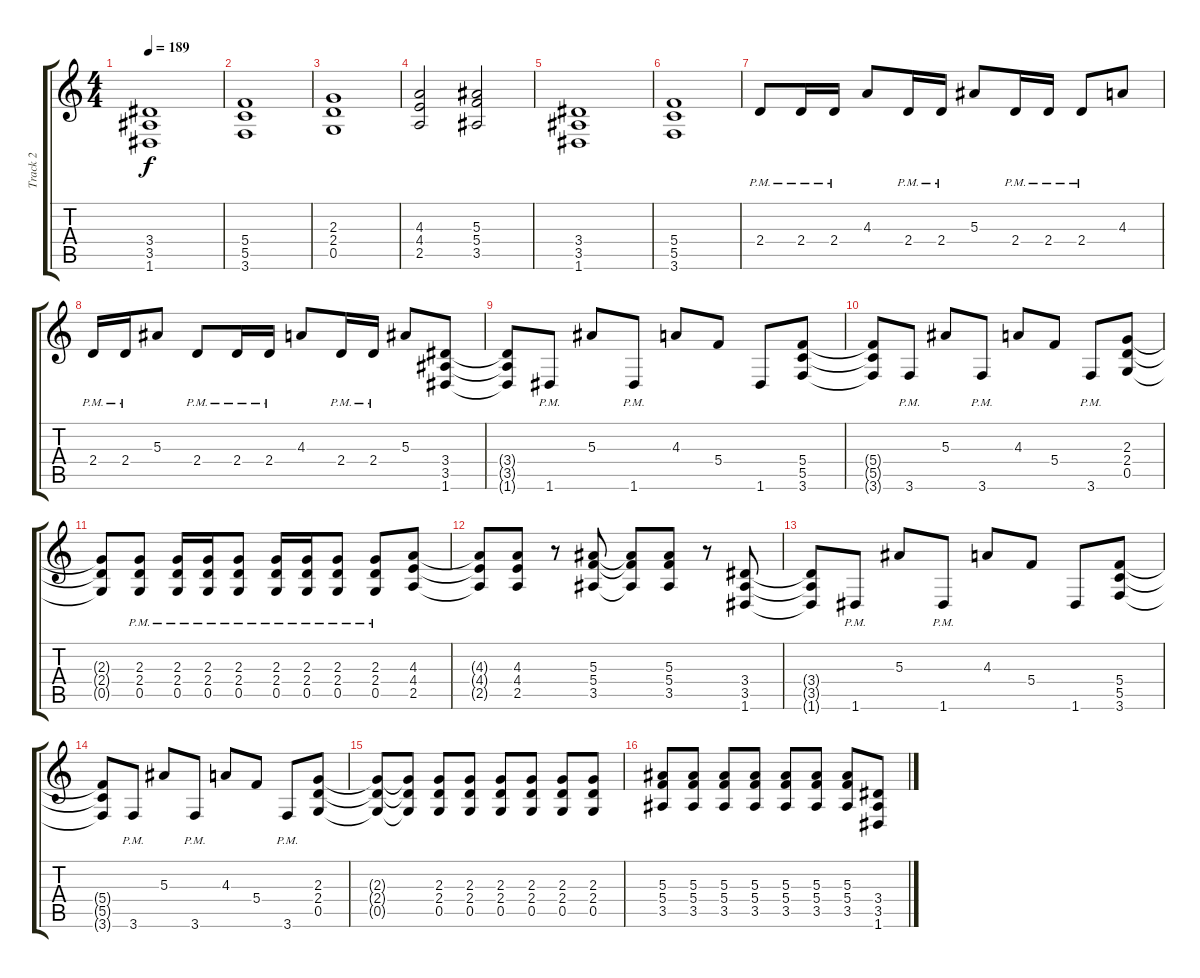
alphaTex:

\track ("Track 2" "Track 2") {instrument distortionguitar}
\staff {score tabs}
\tuning (D4 A3 F3 C3 G2 D2) {hide}
\ts (4 4)
\tempo 189
\clef g2
\ks c
(3.4 3.5 1.6).1{dy f} |
(5.4 5.5 3.6).1 |
(2.3 2.4 0.5).1 |
(4.3 4.4 2.5).2 (5.3 5.4 3.5).2 |
(3.4 3.5 1.6).1 |
(5.4 5.5 3.6).1 |
2.4{pm}.8 2.4{pm}.16 2.4{pm}.16 4.3.8 2.4{pm}.16 2.4{pm}.16 5.3.8 2.4{pm}.16 2.4{pm}.16 2.4{pm}.8 4.3.8 |
2.4{pm}.16 2.4{pm}.16 5.3.8 2.4{pm}.8 2.4{pm}.16 2.4{pm}.16 4.3.8 2.4{pm}.16 2.4{pm}.16 5.3.8 (3.4 3.5 1.6).8 |
(3.4{t} 3.5{t} 1.6{t}).8 1.6{pm}.8 5.3.8 1.6{pm}.8 4.3.8 5.4.8 1.6.8 (5.4 5.5 3.6).8 |
(5.4{t} 5.5{t} 3.6{t}).8 3.6{pm}.8 5.3.8 3.6{pm}.8 4.3.8 5.4.8 3.6{pm}.8 (2.3 2.4 0.5).8 |
(2.3{t} 2.4{t} 0.5{t}).8 (2.3{pm} 2.4{pm} 0.5{pm}).8 (2.3{pm} 2.4{pm} 0.5{pm}).16 (2.3{pm} 2.4{pm} 0.5{pm}).16 (2.3{pm} 2.4{pm} 0.5{pm}).8 (2.3{pm} 2.4{pm} 0.5{pm}).16 (2.3{pm} 2.4{pm} 0.5{pm}).16 (2.3{pm} 2.4{pm} 0.5{pm}).8 (2.3{pm} 2.4{pm} 0.5{pm}).8 (4.3 4.4 2.5).8 |
(4.3{t} 4.4{t} 2.5{t}).8 (4.3 4.4 2.5).8 r.8 (5.3 5.4 3.5).8 (5.3{t} 5.4{t} 3.5{t}).8 (5.3 5.4 3.5).8 r.8 (3.4 3.5 1.6).8 |
(3.4{t} 3.5{t} 1.6{t}).8 1.6{pm}.8 5.3.8 1.6{pm}.8 4.3.8 5.4.8 1.6.8 (5.4 5.5 3.6).8 |
(5.4{t} 5.5{t} 3.6{t}).8 3.6{pm}.8 5.3.8 3.6{pm}.8 4.3.8 5.4.8 3.6{pm}.8 (2.3 2.4 0.5).8 |
(2.3{t} 2.4{t} 0.5{t}).8 (2.3{t} 2.4{t} 0.5{t}).8 (2.3 2.4 0.5).8 (2.3 2.4 0.5).8 (2.3 2.4 0.5).8 (2.3 2.4 0.5).8 (2.3 2.4 0.5).8 (2.3 2.4 0.5).8 |
(5.3 5.4 3.5).8 (5.3 5.4 3.5).8 (5.3 5.4 3.5).8 (5.3 5.4 3.5).8 (5.3 5.4 3.5).8 (5.3 5.4 3.5).8 (5.3 5.4 3.5).8 (3.4 3.5 1.6).8
